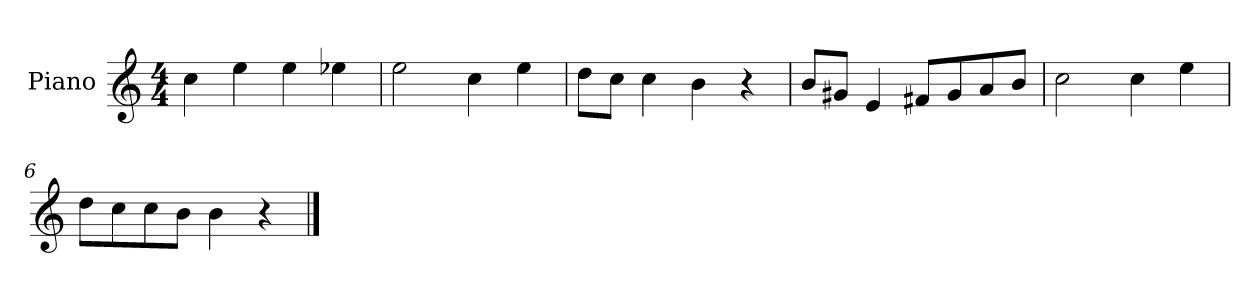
**kern
*part1
*staff1
*I"Piano
*I'P-no
*clefG2
*k[]
*M4/4
*MM90
=1
4cc\
4ee\
4ee\
4ee-X\
=2
2ee\
4cc\
4ee\
=3
8dd\L
8cc\J
4cc\
4b\
4r
=4
8b/L
8g#X/J
4e/
8f#X/L
8g#/
8a/
8b/J
=5
2cc\
4cc\
4ee\
=6
8dd\L
8cc\
8cc\
8b\J
4b\
4r
==
*-
